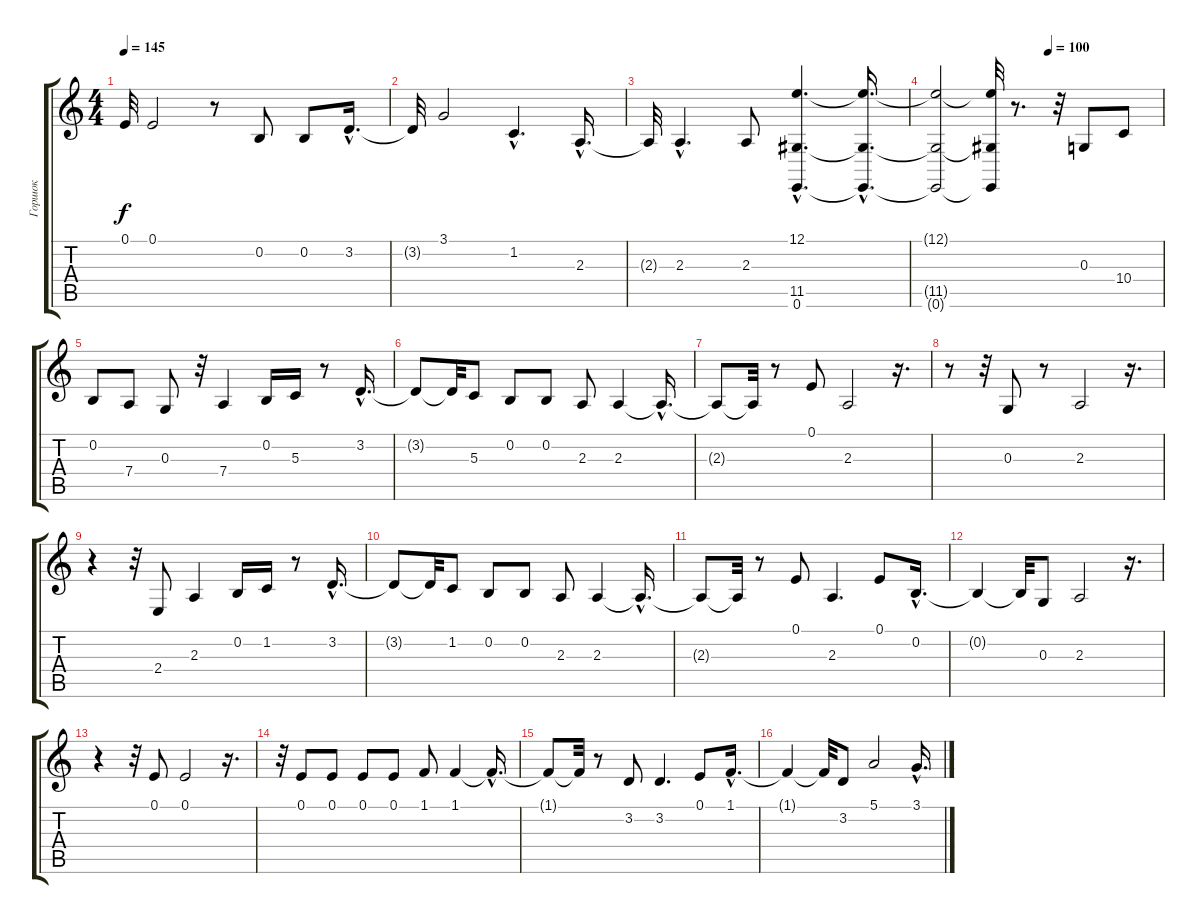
\track ("Горшок " "Горшок ") {instrument baritonesax}
\staff {score tabs}
\tuning (E4 B3 G3 D3 A2 E2) {hide}
\ts (4 4)
\tempo 145
\clef g2
\ks c
0.1{t}.32{dy f} 0.1.2 r.8 0.2.8 0.2.8 3.2{hac}.16{d} |
3.2{t}.32 3.1.2 1.2{hac}.4{d} 2.3{hac}.16{d} |
2.3{t}.32 2.3{hac}.4{d} 2.3.8 (12.1{hac} 11.5{hac} 0.6{hac}).4{d} (12.1{hac t} 11.5{hac t} 0.6{hac t}).16{d} |
\tempo (100 0.5)
(12.1{t} 11.5{t} 0.6{t}).2 (12.1{t} 11.5{t} 0.6{t}).32 r.8{d} r.32 0.3.8 10.4.8 |
0.2.8 7.4.8 0.3.8 r.32 7.4.4 0.2.16 5.3.16 r.8 3.2{hac}.16{d} |
3.2{t}.8 3.2{t}.32 5.3.8 0.2.8 0.2.8 2.3.8 2.3.4 2.3{hac t}.16{d} |
2.3{t}.8 2.3{t}.32 r.8 0.1.8 2.3.2 r.16{d} |
r.8 r.32 0.3.8 r.8 2.3.2 r.16{d} |
r.4 r.32 2.4.8 2.3.4 0.2.16 1.2.16 r.8 3.2{hac}.16{d} |
3.2{t}.8 3.2{t}.32 1.2.8 0.2.8 0.2.8 2.3.8 2.3.4 2.3{hac t}.16{d} |
2.3{t}.8 2.3{t}.32 r.8 0.1.8 2.3.4{d} 0.1.8 0.2{hac}.16{d} |
0.2{t}.4 0.2{t}.32 0.3.8 2.3.2 r.16{d} |
r.4 r.32 0.1.8 0.1.2 r.16{d} |
r.32 0.1.8 0.1.8 0.1.8 0.1.8 1.1.8 1.1.4 1.1{hac t}.16{d} |
1.1{t}.8 1.1{t}.32 r.8 3.2.8 3.2.4{d} 0.1.8 1.1{hac}.16{d} |
1.1{t}.4 1.1{t}.32 3.2.8 5.1.2 3.1{hac}.16{d}
